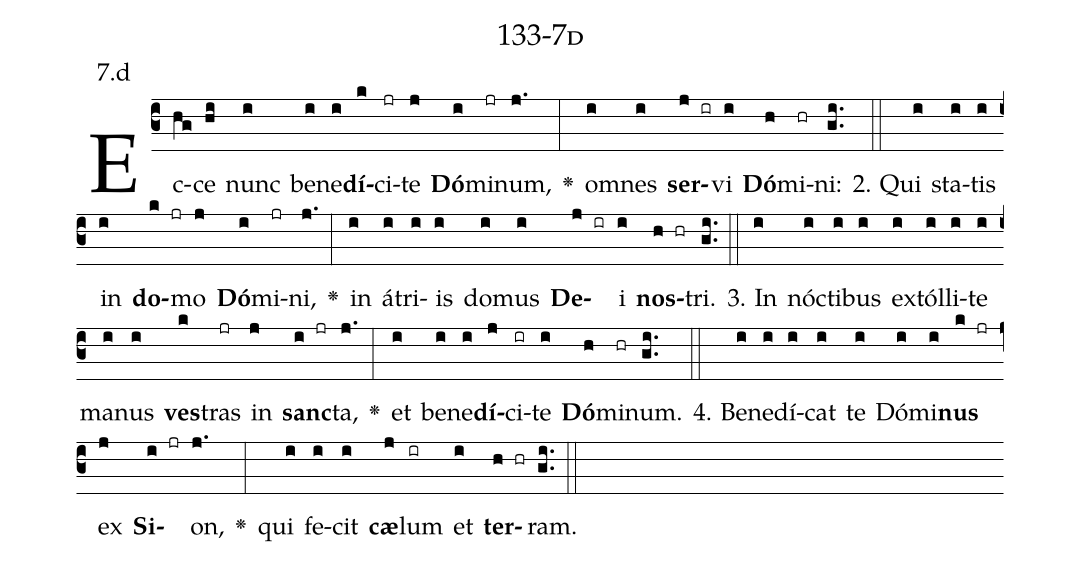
name: 133-7d;
annotation: 7.d;
%%
(c3)Ec(hg)ce(hi) nunc(i) be(i)ne(i)<b>dí</b>(k)ci(jr)te(j) <b>Dó</b>(i)mi(jr)num,(j.) <v>\greheightstar</v>(:) om(i)nes(i) <b>ser</b>(j ir)vi(i) <b>Dó</b>(h)mi(hr)ni:(gi..) (::)
2. Qui(i) sta(i)tis(i) in(i) <b>do</b>(k jr)mo(j) <b>Dó</b>(i)mi(jr)ni,(j.) <v>\greheightstar</v>(:) in(i) á(i)tri(i)is(i) do(i)mus(i) <b>De</b>(j ir)i(i) <b>nos</b>(h hr)tri.(gi..) (::)
3. In(i) nóc(i)ti(i)bus(i) ex(i)tól(i)li(i)te(i) ma(i)nus(i) <b>ves</b>(k)tras(jr) in(j) <b>sanc</b>(i jr)ta,(j.) <v>\greheightstar</v>(:) et(i) be(i)ne(i)<b>dí</b>(j)ci(ir)te(i) <b>Dó</b>(h)mi(hr)num.(gi..) (::)
4. Be(i)ne(i)dí(i)cat(i) te(i) Dó(i)mi(i)<b>nus</b>(k jr) ex(j) <b>Si</b>(i jr)on,(j.) <v>\greheightstar</v>(:) qui(i) fe(i)cit(i) <b>cæ</b>(j)lum(ir) et(i) <b>ter</b>(h hr)ram.(gi..) (::)
